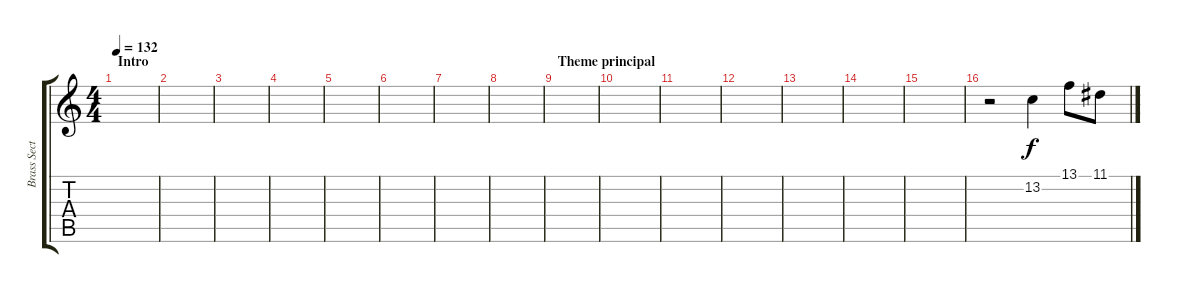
\track ("Brass Section" "Brass Sect") {instrument brasssection}
\staff {score tabs}
\tuning (E4 B3 G3 D3 A2 E2) {hide}
\ts (4 4)
\section ("" "Intro")
\tempo 132
\clef g2
\ks c
|
|
|
|
|
|
|
|
\section ("" "Theme principal")
|
|
|
|
|
|
|
r.2 13.2.4 13.1.8 11.1.8
